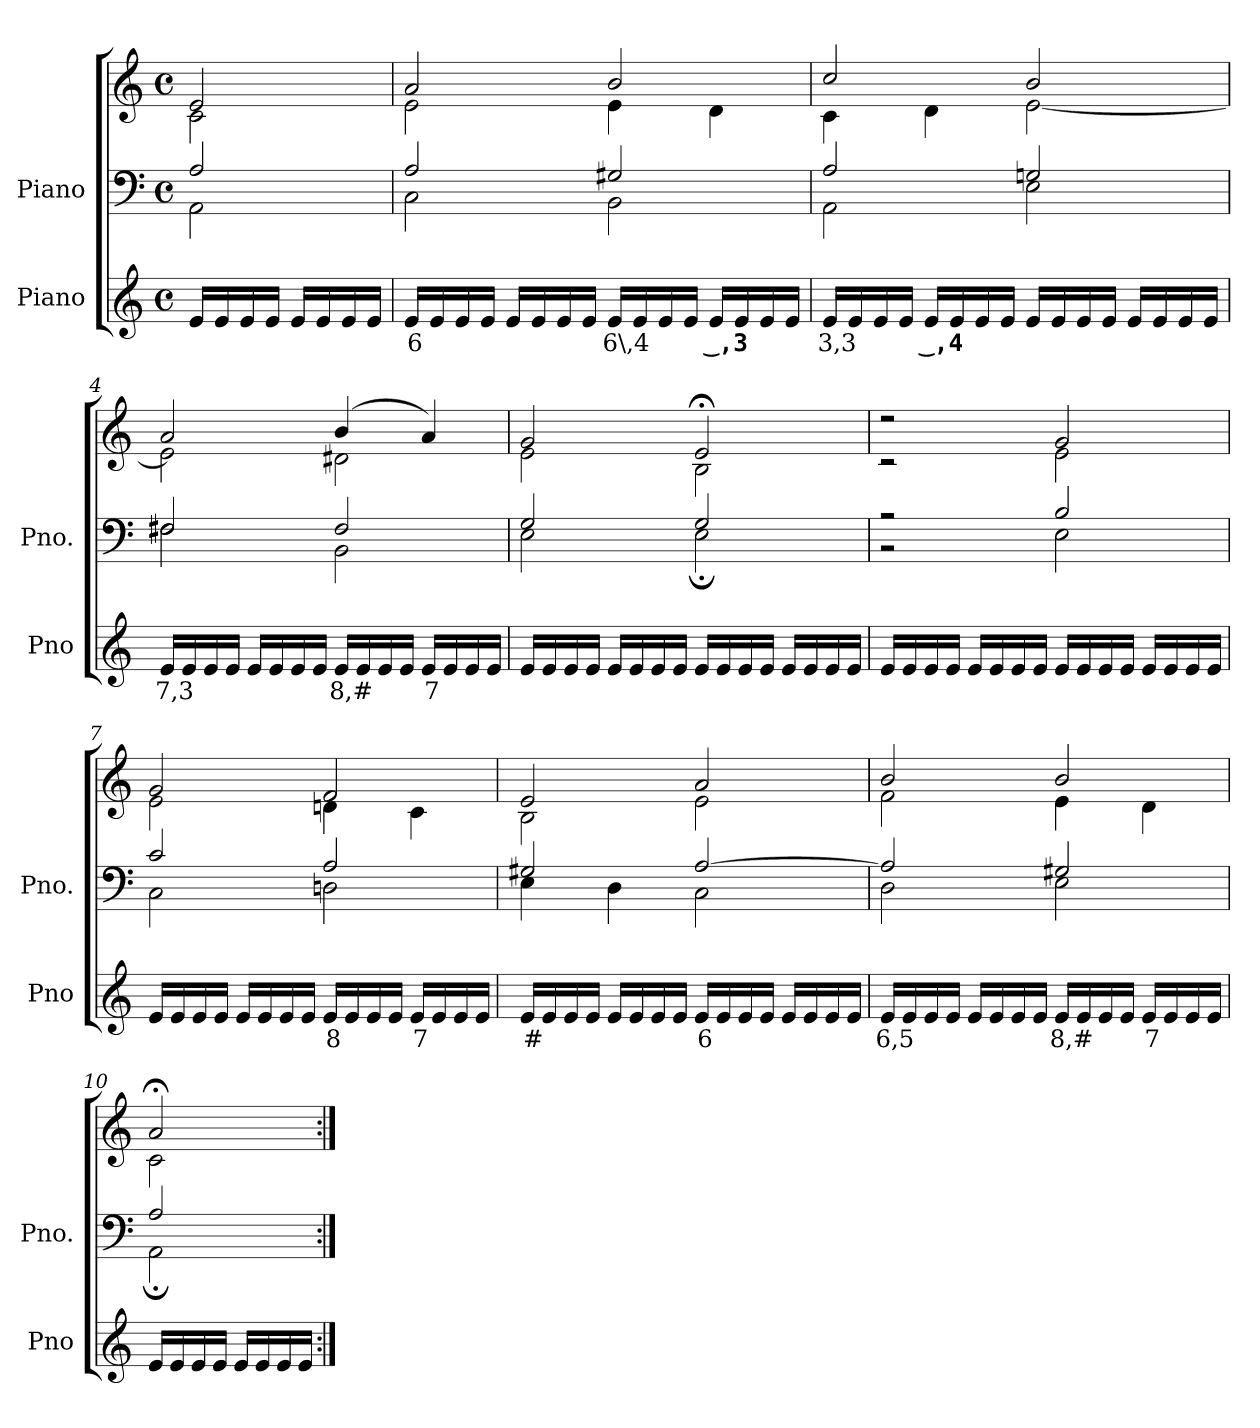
**kern	**text	**kern	**kern
*part2	*part2	*part1	*part1
*staff3	*staff3	*staff2	*staff1
*I"Piano	*	*I"Piano	*
*I'Pno	*	*I'Pno.	*
*clefG2	*	*clefF4	*clefG2
*k[]	*	*k[]	*k[]
*M4/4	*	*M4/4	*M4/4
*met(c)	*	*met(c)	*met(c)
=1	=1	=1	=1
*	*	*^	*^
16e/LL	.	2A/	2AA\	2e/	2c\
16e/	.	.	.	.	.
16e/	.	.	.	.	.
16e/JJ	.	.	.	.	.
16e/LL	.	.	.	.	.
16e/	.	.	.	.	.
16e/	.	.	.	.	.
16e/JJ	.	.	.	.	.
=2	=2	=2	=2	=2	=2
!	!LO:LY:b	!	!	!	!
16e/LL	6	2A/	2C\	2a/	2e\
16e/	.	.	.	.	.
16e/	.	.	.	.	.
16e/JJ	.	.	.	.	.
16e/LL	.	.	.	.	.
16e/	.	.	.	.	.
16e/	.	.	.	.	.
16e/JJ	.	.	.	.	.
!	!LO:LY:b	!	!	!	!
16e/LL	6\,4	2G#X/	2BB\	2b/	4e\
16e/	.	.	.	.	.
16e/	.	.	.	.	.
16e/JJ	.	.	.	.	.
!	!LO:LY:b	!	!	!	!
16e/LL	_,3	.	.	.	4d\
16e/	.	.	.	.	.
16e/	.	.	.	.	.
16e/JJ	.	.	.	.	.
=3	=3	=3	=3	=3	=3
!	!LO:LY:b	!	!	!	!
16e/LL	3,3	2A/	2AA\	2cc/	4c\
16e/	.	.	.	.	.
16e/	.	.	.	.	.
16e/JJ	.	.	.	.	.
!	!LO:LY:b	!	!	!	!
16e/LL	_,4	.	.	.	4d\
16e/	.	.	.	.	.
16e/	.	.	.	.	.
16e/JJ	.	.	.	.	.
16e/LL	.	2Gn/	2E\	2b/	[2e\
16e/	.	.	.	.	.
16e/	.	.	.	.	.
16e/JJ	.	.	.	.	.
16e/LL	.	.	.	.	.
16e/	.	.	.	.	.
16e/	.	.	.	.	.
16e/JJ	.	.	.	.	.
=4	=4	=4	=4	=4	=4
!	!LO:LY:b	!	!	!	!
16e/LL	7,3	2F#X/	2F#\	2a/	2e\]
16e/	.	.	.	.	.
16e/	.	.	.	.	.
16e/JJ	.	.	.	.	.
16e/LL	.	.	.	.	.
16e/	.	.	.	.	.
16e/	.	.	.	.	.
16e/JJ	.	.	.	.	.
!	!LO:LY:b	!	!	!	!
16e/LL	8,#	2F#/	2BB\	(>4b/	2d#X\
16e/	.	.	.	.	.
16e/	.	.	.	.	.
16e/JJ	.	.	.	.	.
!	!LO:LY:b	!	!	!	!
16e/LL	7	.	.	4a/)	.
16e/	.	.	.	.	.
16e/	.	.	.	.	.
16e/JJ	.	.	.	.	.
=5	=5	=5	=5	=5	=5
16e/LL	.	2G/	2E\	2g/	2e\
16e/	.	.	.	.	.
16e/	.	.	.	.	.
16e/JJ	.	.	.	.	.
16e/LL	.	.	.	.	.
16e/	.	.	.	.	.
16e/	.	.	.	.	.
16e/JJ	.	.	.	.	.
16e/LL	.	2G/	2E;\	2e;</	2B\
16e/	.	.	.	.	.
16e/	.	.	.	.	.
16e/JJ	.	.	.	.	.
16e/LL	.	.	.	.	.
16e/	.	.	.	.	.
16e/	.	.	.	.	.
16e/JJ	.	.	.	.	.
=6	=6	=6	=6	=6	=6
16e/LL	.	2r	2r	2r	2r
16e/	.	.	.	.	.
16e/	.	.	.	.	.
16e/JJ	.	.	.	.	.
16e/LL	.	.	.	.	.
16e/	.	.	.	.	.
16e/	.	.	.	.	.
16e/JJ	.	.	.	.	.
16e/LL	.	2B/	2E\	2g/	2e\
16e/	.	.	.	.	.
16e/	.	.	.	.	.
16e/JJ	.	.	.	.	.
16e/LL	.	.	.	.	.
16e/	.	.	.	.	.
16e/	.	.	.	.	.
16e/JJ	.	.	.	.	.
=7	=7	=7	=7	=7	=7
16e/LL	.	2c/	2C\	2g/	2e\
16e/	.	.	.	.	.
16e/	.	.	.	.	.
16e/JJ	.	.	.	.	.
16e/LL	.	.	.	.	.
16e/	.	.	.	.	.
16e/	.	.	.	.	.
16e/JJ	.	.	.	.	.
!	!LO:LY:b	!	!	!	!
16e/LL	8	2A/	2Dn\	2f/	4dn\
16e/	.	.	.	.	.
16e/	.	.	.	.	.
16e/JJ	.	.	.	.	.
!	!LO:LY:b	!	!	!	!
16e/LL	7	.	.	.	4c\
16e/	.	.	.	.	.
16e/	.	.	.	.	.
16e/JJ	.	.	.	.	.
=8	=8	=8	=8	=8	=8
!	!LO:LY:b	!	!	!	!
16e/LL	#	2G#X/	4E\	2e/	2B\
16e/	.	.	.	.	.
16e/	.	.	.	.	.
16e/JJ	.	.	.	.	.
!	!LO:LY:b	!	!	!	!
16e/LL	_	.	4D\	.	.
16e/	.	.	.	.	.
16e/	.	.	.	.	.
16e/JJ	.	.	.	.	.
!	!LO:LY:b	!	!	!	!
16e/LL	6	[2A/	2C\	2a/	2e\
16e/	.	.	.	.	.
16e/	.	.	.	.	.
16e/JJ	.	.	.	.	.
16e/LL	.	.	.	.	.
16e/	.	.	.	.	.
16e/	.	.	.	.	.
16e/JJ	.	.	.	.	.
=9	=9	=9	=9	=9	=9
!	!LO:LY:b	!	!	!	!
16e/LL	6,5	2A/]	2D\	2b/	2f\
16e/	.	.	.	.	.
16e/	.	.	.	.	.
16e/JJ	.	.	.	.	.
16e/LL	.	.	.	.	.
16e/	.	.	.	.	.
16e/	.	.	.	.	.
16e/JJ	.	.	.	.	.
!	!LO:LY:b	!	!	!	!
16e/LL	8,#	2G#X/	2E\	2b/	4e\
16e/	.	.	.	.	.
16e/	.	.	.	.	.
16e/JJ	.	.	.	.	.
!	!LO:LY:b	!	!	!	!
16e/LL	7	.	.	.	4d\
16e/	.	.	.	.	.
16e/	.	.	.	.	.
16e/JJ	.	.	.	.	.
=10	=10	=10	=10	=10	=10
16e/LL	.	2A/	2AA;\	2a;</	2c\
16e/	.	.	.	.	.
16e/	.	.	.	.	.
16e/JJ	.	.	.	.	.
16e/LL	.	.	.	.	.
16e/	.	.	.	.	.
16e/	.	.	.	.	.
16e/JJ	.	.	.	.	.
*	*	*v	*v	*	*
*	*	*	*v	*v
=:|!	=:|!	=:|!	=:|!
*-	*-	*-	*-
